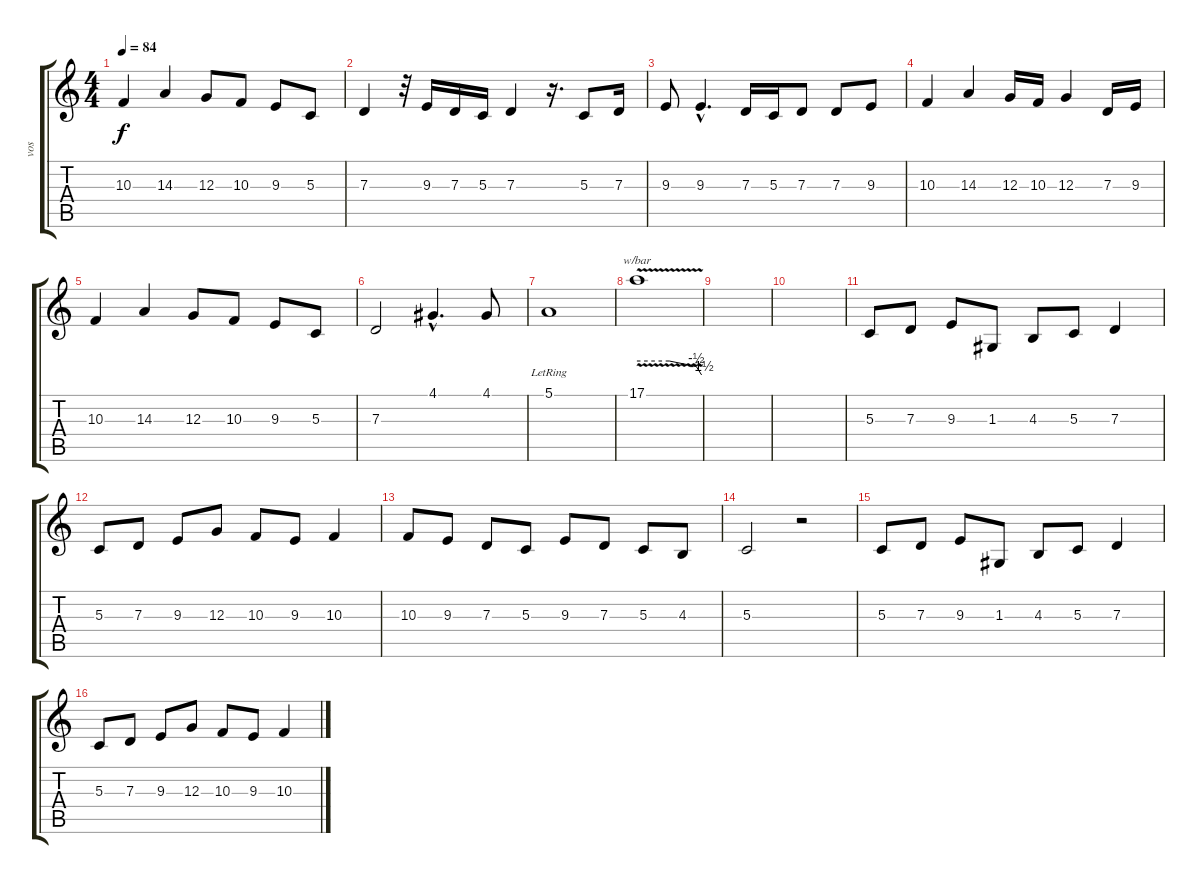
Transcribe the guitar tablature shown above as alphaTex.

\track ("vos" "vos") {instrument harmonica}
\staff {score tabs}
\tuning (E4 B3 G3 D3 A2 E2) {hide}
\ts (4 4)
\tempo 84
\clef g2
\ks c
10.3.4{dy f} 14.3.4 12.3.8 10.3.8 9.3.8 5.3.8 |
7.3.4 r.32 9.3.16 7.3.16 5.3.16 7.3.4 r.16{d} 5.3.8 7.3.16 |
9.3.8 9.3{hac}.4{d} 7.3.16 5.3.16 7.3.8 7.3.8 9.3.8 |
10.3.4 14.3.4 12.3.16 10.3.16 12.3.4 7.3.16 9.3.16 |
10.3.4 14.3.4 12.3.8 10.3.8 9.3.8 5.3.8 |
7.3.2 4.1{hac}.4{d} 4.1.8 |
5.1{lr}.1 |
17.1{v}.1{tbe (custom default 0 0 30 0 55 -2 60 -6)} |
|
|
5.3.8 7.3.8 9.3.8 1.3.8 4.3.8 5.3.8 7.3.4 |
5.3.8 7.3.8 9.3.8 12.3.8 10.3.8 9.3.8 10.3.4 |
10.3.8 9.3.8 7.3.8 5.3.8 9.3.8 7.3.8 5.3.8 4.3.8 |
5.3.2 r.2 |
5.3.8 7.3.8 9.3.8 1.3.8 4.3.8 5.3.8 7.3.4 |
5.3.8 7.3.8 9.3.8 12.3.8 10.3.8 9.3.8 10.3.4
